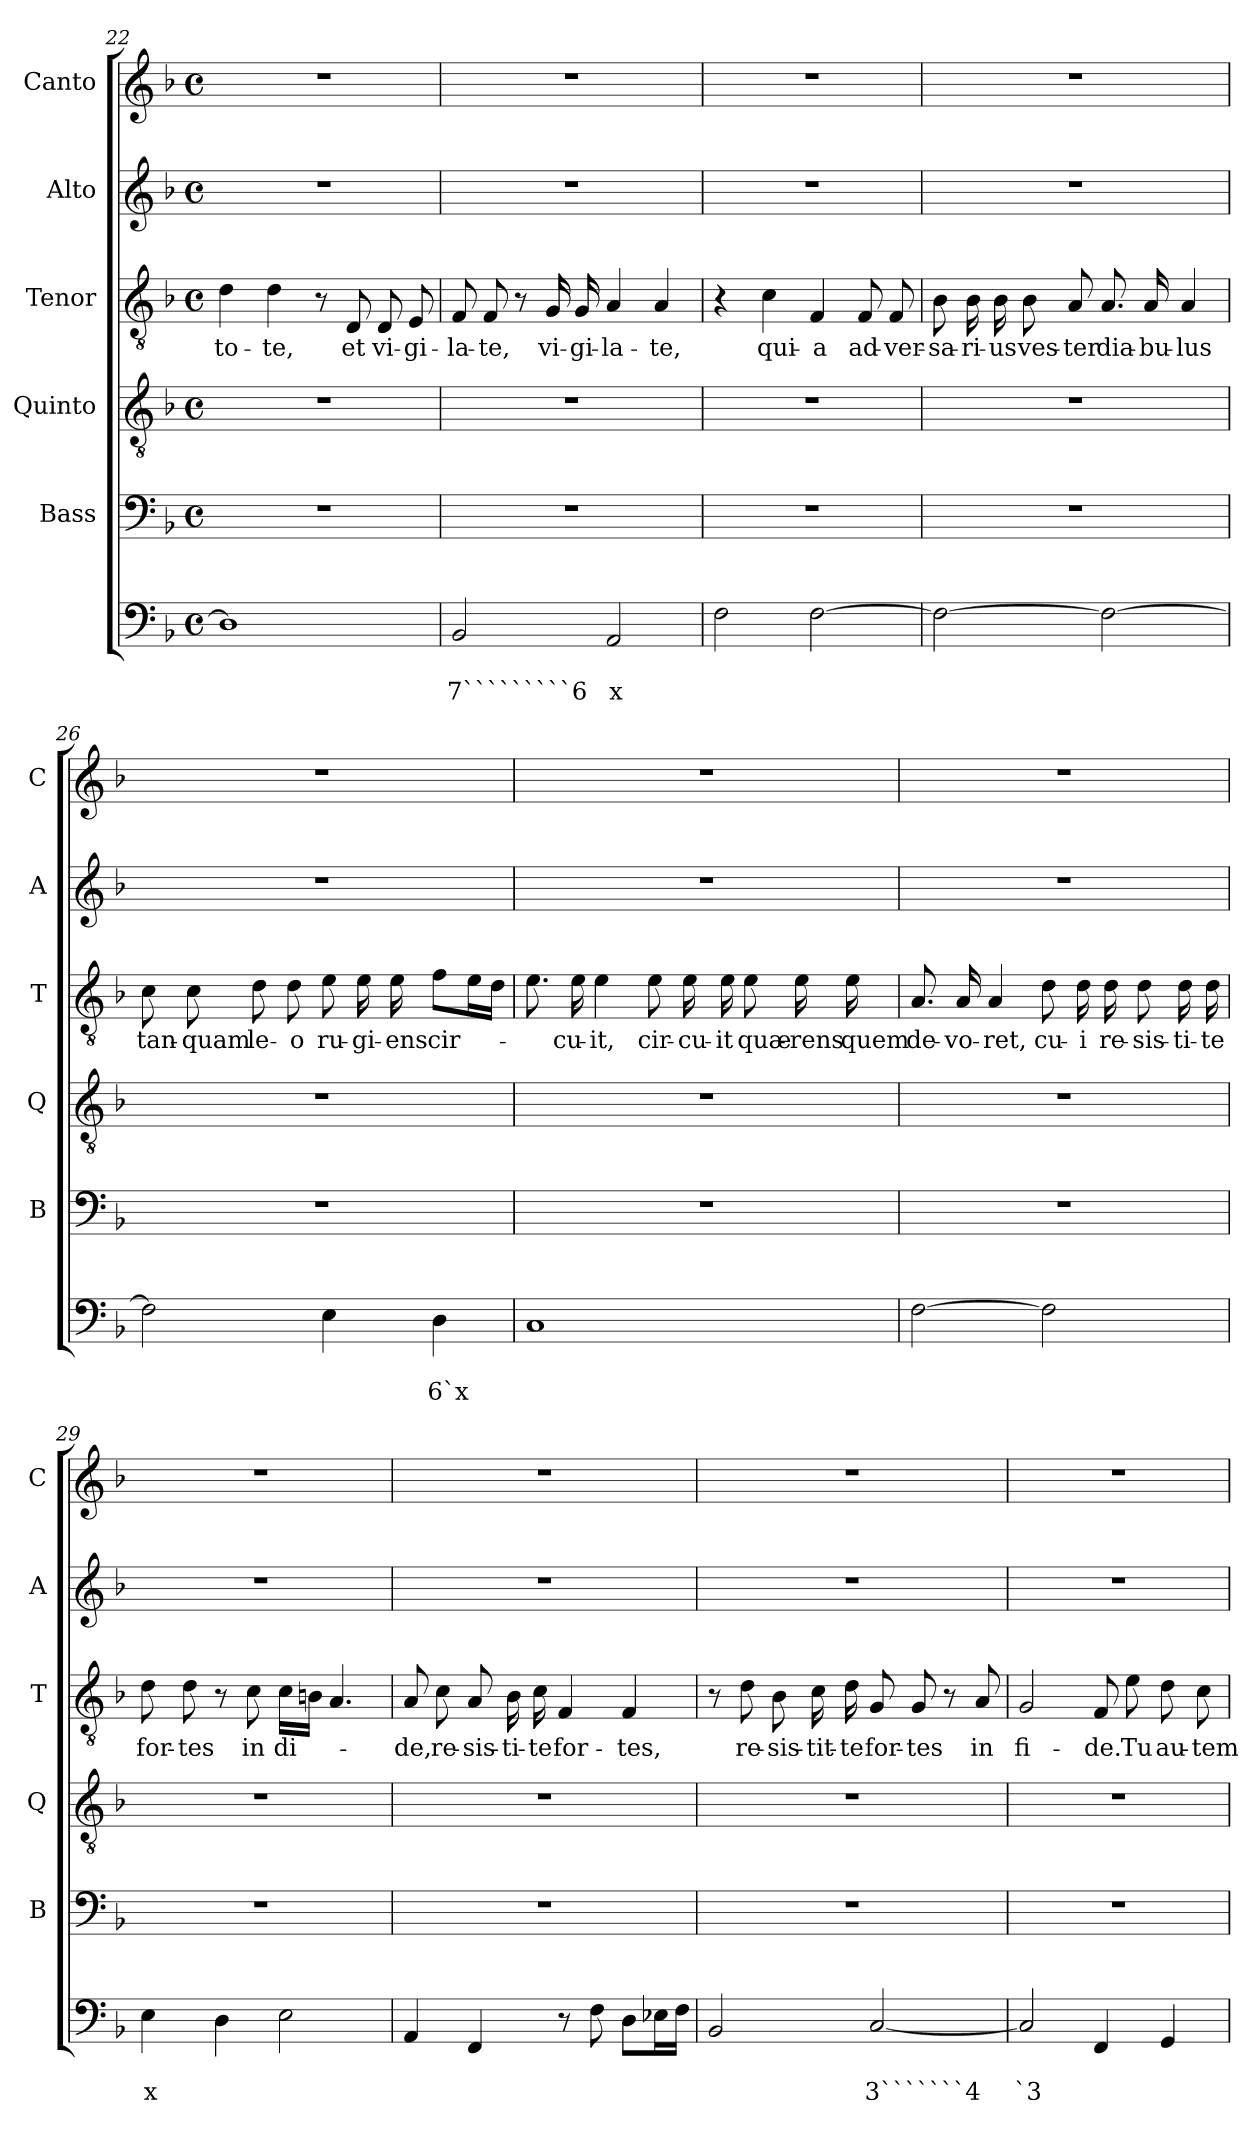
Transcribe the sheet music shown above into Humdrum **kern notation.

**kern	**text	**text	**kern	**kern	**kern	**text	**kern	**kern
*part6	*part6	*part6	*part5	*part4	*part3	*part3	*part2	*part1
*staff6	*staff6	*staff6	*staff5	*staff4	*staff3	*staff3	*staff2	*staff1
*	*	*	*I"Bass	*I"Quinto	*I"Tenor	*	*I"Alto	*I"Canto
*	*	*	*I'B	*I'Q	*I'T	*	*I'A	*I'C
*clefF4	*	*	*clefF4	*clefGv2	*clefGv2	*	*clefG2	*clefG2
*k[b-]	*	*	*k[b-]	*k[b-]	*k[b-]	*	*k[b-]	*k[b-]
*F:	*	*	*F:	*F:	*F:	*	*F:	*F:
*M4/4	*	*	*M4/4	*M4/4	*M4/4	*	*M4/4	*M4/4
*met(c)	*	*	*met(c)	*met(c)	*met(c)	*	*met(c)	*met(c)
=22	=22	=22	=22	=22	=22	=22	=22	=22
!	!	!	!	!	!	!LO:LY:b	!	!
1D]	.	.	1r	1r	4d\	-to-	1r	1r
!	!	!	!	!	!	!LO:LY:b	!	!
.	.	.	.	.	4d\	-te,	.	.
.	.	.	.	.	8r	.	.	.
!	!	!	!	!	!	!LO:LY:b	!	!
.	.	.	.	.	8D/	et	.	.
!	!	!	!	!	!	!LO:LY:b	!	!
.	.	.	.	.	8D/	vi-	.	.
!	!	!	!	!	!	!LO:LY:b	!	!
.	.	.	.	.	8E/	-gi-	.	.
=23	=23	=23	=23	=23	=23	=23	=23	=23
!	!	!LO:LY:b	!	!	!	!LO:LY:b	!	!
2BB-/	.	7`````````6	1r	1r	8F/	-la-	1r	1r
!	!	!	!	!	!	!LO:LY:b	!	!
.	.	.	.	.	8F/	-te,	.	.
.	.	.	.	.	8r	.	.	.
!	!	!	!	!	!	!LO:LY:b	!	!
.	.	.	.	.	16G/	vi-	.	.
!	!	!	!	!	!	!LO:LY:b	!	!
.	.	.	.	.	16G/	-gi-	.	.
!	!	!LO:LY:b	!	!	!	!LO:LY:b	!	!
2AA/	.	x	.	.	4A/	-la-	.	.
!	!	!	!	!	!	!LO:LY:b	!	!
.	.	.	.	.	4A/	-te,	.	.
=24	=24	=24	=24	=24	=24	=24	=24	=24
2F\	.	.	1r	1r	4r	.	1r	1r
!	!	!	!	!	!	!LO:LY:b	!	!
.	.	.	.	.	4c\	qui-	.	.
!	!	!	!	!	!	!LO:LY:b	!	!
[2F\	.	.	.	.	4F/	-a	.	.
!	!	!	!	!	!	!LO:LY:b	!	!
.	.	.	.	.	8F/	ad-	.	.
!	!	!	!	!	!	!LO:LY:b	!	!
.	.	.	.	.	8F/	-ver-	.	.
!!LO:LB:g=z
=25	=25	=25	=25	=25	=25	=25	=25	=25
!	!	!	!	!	!	!LO:LY:b	!	!
2F\_	.	.	1r	1r	8B-\	-sa-	1r	1r
!	!	!	!	!	!	!LO:LY:b	!	!
.	.	.	.	.	16B-\	-ri-	.	.
!	!	!	!	!	!	!LO:LY:b	!	!
.	.	.	.	.	16B-\	-us	.	.
!	!	!	!	!	!	!LO:LY:b	!	!
.	.	.	.	.	8B-\	ves-	.	.
!	!	!	!	!	!	!LO:LY:b	!	!
.	.	.	.	.	8A/	-ter	.	.
!	!	!	!	!	!	!LO:LY:b	!	!
2F\_	.	.	.	.	8.A/	dia-	.	.
!	!	!	!	!	!	!LO:LY:b	!	!
.	.	.	.	.	16A/	-bu-	.	.
!	!	!	!	!	!	!LO:LY:b	!	!
.	.	.	.	.	4A/	-lus	.	.
=26	=26	=26	=26	=26	=26	=26	=26	=26
!	!	!	!	!	!	!LO:LY:b	!	!
2F\]	.	.	1r	1r	8c\	tan-	1r	1r
!	!	!	!	!	!	!LO:LY:b	!	!
.	.	.	.	.	8c\	-quam	.	.
!	!	!	!	!	!	!LO:LY:b	!	!
.	.	.	.	.	8d\	le-	.	.
!	!	!	!	!	!	!LO:LY:b	!	!
.	.	.	.	.	8d\	-o	.	.
!	!	!	!	!	!	!LO:LY:b	!	!
4E\	.	.	.	.	8e\	ru-	.	.
!	!	!	!	!	!	!LO:LY:b	!	!
.	.	.	.	.	16e\	-gi-	.	.
!	!	!	!	!	!	!LO:LY:b	!	!
.	.	.	.	.	16e\	-ens	.	.
!	!	!LO:LY:b	!	!	!	!LO:LY:b	!	!
4D\	.	6`x	.	.	8f\L	cir-	.	.
.	.	.	.	.	16e\L	.	.	.
.	.	.	.	.	16d\JJ	.	.	.
=27	=27	=27	=27	=27	=27	=27	=27	=27
1C	.	.	1r	1r	8.e\	.	1r	1r
!	!	!	!	!	!	!LO:LY:b	!	!
.	.	.	.	.	16e\	-cu-	.	.
!	!	!	!	!	!	!LO:LY:b	!	!
.	.	.	.	.	4e\	-it,	.	.
!	!	!	!	!	!	!LO:LY:b	!	!
.	.	.	.	.	8e\	cir-	.	.
!	!	!	!	!	!	!LO:LY:b	!	!
.	.	.	.	.	16e\	-cu-	.	.
!	!	!	!	!	!	!LO:LY:b	!	!
.	.	.	.	.	16e\	-it	.	.
!	!	!	!	!	!	!LO:LY:b	!	!
.	.	.	.	.	8e\	quæ-	.	.
!	!	!	!	!	!	!LO:LY:b	!	!
.	.	.	.	.	16e\	-rens	.	.
!	!	!	!	!	!	!LO:LY:b	!	!
.	.	.	.	.	16e\	quem	.	.
!!LO:LB:g=z
=28	=28	=28	=28	=28	=28	=28	=28	=28
!	!	!	!	!	!	!LO:LY:b	!	!
[2F\	.	.	1r	1r	8.A/	de-	1r	1r
!	!	!	!	!	!	!LO:LY:b	!	!
.	.	.	.	.	16A/	-vo-	.	.
!	!	!	!	!	!	!LO:LY:b	!	!
.	.	.	.	.	4A/	-ret,	.	.
!	!	!	!	!	!	!LO:LY:b	!	!
2F\]	.	.	.	.	8d\	cu-	.	.
!	!	!	!	!	!	!LO:LY:b	!	!
.	.	.	.	.	16d\	-i	.	.
!	!	!	!	!	!	!LO:LY:b	!	!
.	.	.	.	.	16d\	re-	.	.
!	!	!	!	!	!	!LO:LY:b	!	!
.	.	.	.	.	8d\	-sis-	.	.
!	!	!	!	!	!	!LO:LY:b	!	!
.	.	.	.	.	16d\	-ti-	.	.
!	!	!	!	!	!	!LO:LY:b	!	!
.	.	.	.	.	16d\	-te	.	.
=29	=29	=29	=29	=29	=29	=29	=29	=29
!	!	!LO:LY:b	!	!	!	!LO:LY:b	!	!
4E\	.	x	1r	1r	8d\	for-	1r	1r
!	!	!	!	!	!	!LO:LY:b	!	!
.	.	.	.	.	8d\	-tes	.	.
4D\	.	.	.	.	8r	.	.	.
!	!	!	!	!	!	!LO:LY:b	!	!
.	.	.	.	.	8c\	in	.	.
!	!	!	!	!	!	!LO:LY:b	!	!
2E\	.	.	.	.	16c\LL	di-	.	.
.	.	.	.	.	16Bn\JJ	.	.	.
.	.	.	.	.	4.A/	.	.	.
=30	=30	=30	=30	=30	=30	=30	=30	=30
!	!	!	!	!	!	!LO:LY:b	!	!
4AA/	.	.	1r	1r	8A/	-de,	1r	1r
!	!	!	!	!	!	!LO:LY:b	!	!
.	.	.	.	.	8c\	re-	.	.
!	!	!	!	!	!	!LO:LY:b	!	!
4FF/	.	.	.	.	8A/	-sis-	.	.
!	!	!	!	!	!	!LO:LY:b	!	!
.	.	.	.	.	16B-\	-ti-	.	.
!	!	!	!	!	!	!LO:LY:b	!	!
.	.	.	.	.	16c\	-te	.	.
!	!	!	!	!	!	!LO:LY:b	!	!
8r	.	.	.	.	4F/	for-	.	.
8F\	.	.	.	.	.	.	.	.
!	!	!	!	!	!	!LO:LY:b	!	!
8D\L	.	.	.	.	4F/	-tes,	.	.
16E-X\L	.	.	.	.	.	.	.	.
16F\JJ	.	.	.	.	.	.	.	.
=31	=31	=31	=31	=31	=31	=31	=31	=31
2BB-/	.	.	1r	1r	8r	.	1r	1r
!	!	!	!	!	!	!LO:LY:b	!	!
.	.	.	.	.	8d\	re-	.	.
!	!	!	!	!	!	!LO:LY:b	!	!
.	.	.	.	.	8B-\	-sis-	.	.
!	!	!	!	!	!	!LO:LY:b	!	!
.	.	.	.	.	16c\	-tit-	.	.
!	!	!	!	!	!	!LO:LY:b	!	!
.	.	.	.	.	16d\	-te	.	.
!	!	!LO:LY:b	!	!	!	!LO:LY:b	!	!
[2C/	.	3```````4	.	.	8G/	for-	.	.
!	!	!	!	!	!	!LO:LY:b	!	!
.	.	.	.	.	8G/	-tes	.	.
.	.	.	.	.	8r	.	.	.
!	!	!	!	!	!	!LO:LY:b	!	!
.	.	.	.	.	8A/	in	.	.
!!LO:PB:g=z
=32	=32	=32	=32	=32	=32	=32	=32	=32
!	!	!LO:LY:b	!	!	!	!LO:LY:b	!	!
2C/]	.	`3	1r	1r	2G/	fi-	1r	1r
!	!	!	!	!	!	!LO:LY:b	!	!
4FF/	.	.	.	.	8F/	-de.	.	.
!	!	!	!	!	!	!LO:LY:b	!	!
.	.	.	.	.	8e\	Tu	.	.
!	!	!	!	!	!	!LO:LY:b	!	!
4GG/	.	.	.	.	8d\	au-	.	.
!	!	!	!	!	!	!LO:LY:b	!	!
.	.	.	.	.	8c\	-tem	.	.
=	=	=	=	=	=	=	=	=
*-	*-	*-	*-	*-	*-	*-	*-	*-
